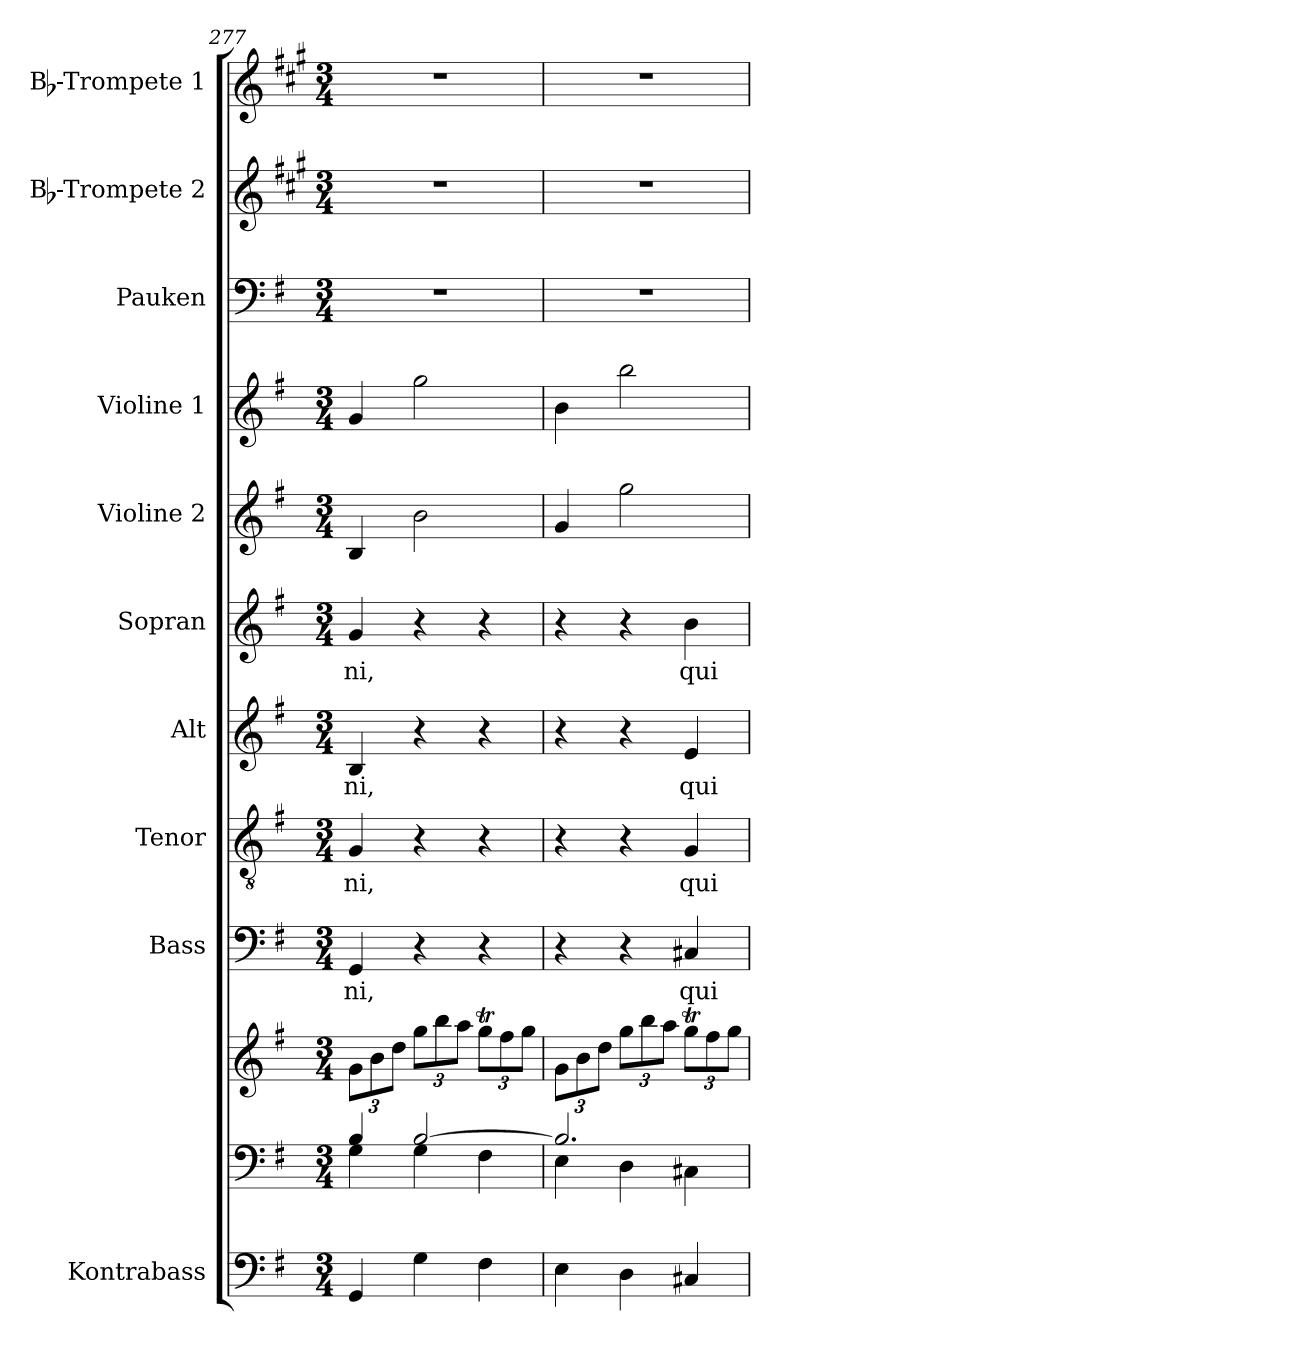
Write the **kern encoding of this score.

**kern	**kern	**kern	**kern	**text	**kern	**text	**kern	**text	**kern	**text	**kern	**kern	**kern	**kern	**kern
*part11	*part10	*part10	*part9	*part9	*part8	*part8	*part7	*part7	*part6	*part6	*part5	*part4	*part3	*part2	*part1
*staff12	*staff11	*staff10	*staff9	*staff9	*staff8	*staff8	*staff7	*staff7	*staff6	*staff6	*staff5	*staff4	*staff3	*staff2	*staff1
*I"Kontrabass	*	*	*I"Bass	*	*I"Tenor	*	*I"Alt	*	*I"Sopran	*	*I"Violine 2	*I"Violine 1	*I"Pauken	*I"Bb-Trompete 2	*I"Bb-Trompete 1
*I'Kb.	*	*	*I'B.	*	*I'T.	*	*I'A.	*	*I'S.	*	*I'Vl. 2	*I'Vl. 1	*I'Pk.	*I'Bb Trp. 2	*I'Bb Trp. 1
*clefF4	*clefF4	*clefG2	*clefF4	*	*clefGv2	*	*clefG2	*	*clefG2	*	*clefG2	*clefG2	*clefF4	*clefG2	*clefG2
*ITrd7c12	*	*	*	*	*	*	*	*	*	*	*	*	*	*ITrd1c2	*ITrd1c2
*k[f#]	*k[f#]	*k[f#]	*k[f#]	*	*k[f#]	*	*k[f#]	*	*k[f#]	*	*k[f#]	*k[f#]	*k[f#]	*k[f#]	*k[f#]
*G:	*G:	*G:	*G:	*	*G:	*	*G:	*	*G:	*	*G:	*G:	*G:	*G:	*G:
*M3/4	*M3/4	*M3/4	*M3/4	*	*M3/4	*	*M3/4	*	*M3/4	*	*M3/4	*M3/4	*M3/4	*M3/4	*M3/4
=277	=277	=277	=277	=277	=277	=277	=277	=277	=277	=277	=277	=277	=277	=277	=277
*	*^	*	*	*	*	*	*	*	*	*	*	*	*	*	*
*	*	*	*Xbrackettup	*	*	*	*	*	*	*	*	*	*	*	*	*
!	!	!	!	!	!LO:LY:b	!	!LO:LY:b	!	!LO:LY:b	!	!LO:LY:b	!	!	!	!	!
4GGG/	4B/	4G\	12g\L	4GG/	-ni,	4G/	-ni,	4B/	-ni,	4g/	-ni,	4B/	4g/	2.r	2.r	2.r
.	.	.	12b\	.	.	.	.	.	.	.	.	.	.	.	.	.
.	.	.	12dd\J	.	.	.	.	.	.	.	.	.	.	.	.	.
4GG\	[>2B/	4G\	12gg\L	4r	.	4r	.	4r	.	4r	.	2b\	2gg\	.	.	.
.	.	.	12bb\	.	.	.	.	.	.	.	.	.	.	.	.	.
.	.	.	12aa\J	.	.	.	.	.	.	.	.	.	.	.	.	.
4FF#\	.	4F#\	12ggT\L	4r	.	4r	.	4r	.	4r	.	.	.	.	.	.
.	.	.	12ff#\	.	.	.	.	.	.	.	.	.	.	.	.	.
.	.	.	12gg\J	.	.	.	.	.	.	.	.	.	.	.	.	.
=278	=278	=278	=278	=278	=278	=278	=278	=278	=278	=278	=278	=278	=278	=278	=278	=278
4EE\	2.B/]	4E\	12g\L	4r	.	4r	.	4r	.	4r	.	4g/	4b\	2.r	2.r	2.r
.	.	.	12b\	.	.	.	.	.	.	.	.	.	.	.	.	.
.	.	.	12dd\J	.	.	.	.	.	.	.	.	.	.	.	.	.
4DD\	.	4D\	12gg\L	4r	.	4r	.	4r	.	4r	.	2gg\	2bb\	.	.	.
.	.	.	12bb\	.	.	.	.	.	.	.	.	.	.	.	.	.
.	.	.	12aa\J	.	.	.	.	.	.	.	.	.	.	.	.	.
!	!	!	!	!	!LO:LY:b	!	!LO:LY:b	!	!LO:LY:b	!	!LO:LY:b	!	!	!	!	!
4CC#X/	.	4C#X\	12ggT\L	4C#X/	qui	4G/	qui	4e/	qui	4b\	qui	.	.	.	.	.
.	.	.	12ff#\	.	.	.	.	.	.	.	.	.	.	.	.	.
.	.	.	12gg\J	.	.	.	.	.	.	.	.	.	.	.	.	.
*	*v	*v	*	*	*	*	*	*	*	*	*	*	*	*	*	*
=	=	=	=	=	=	=	=	=	=	=	=	=	=	=	=
*-	*-	*-	*-	*-	*-	*-	*-	*-	*-	*-	*-	*-	*-	*-	*-
